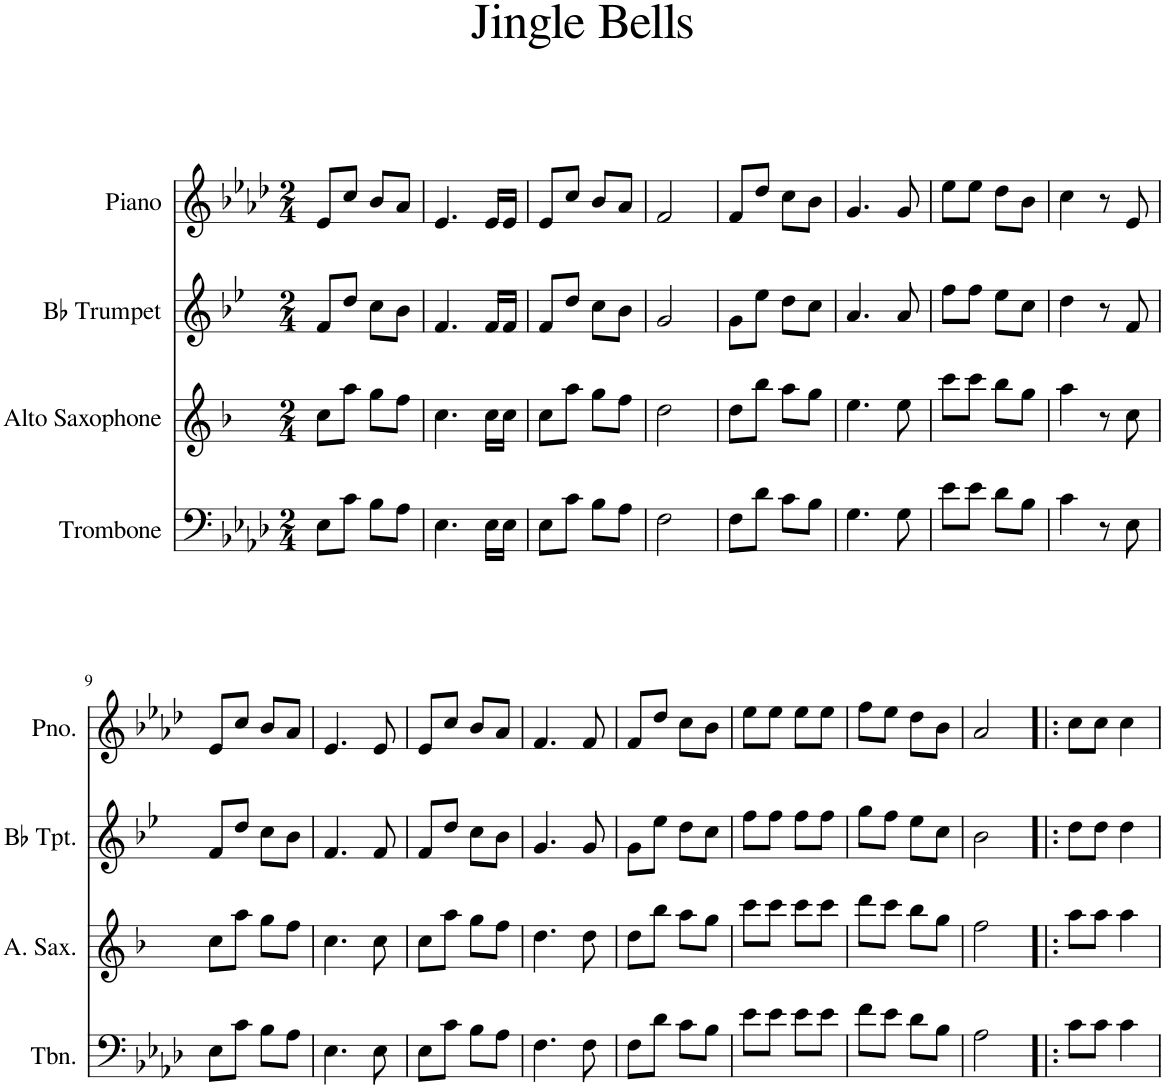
**kern	**kern	**kern	**kern
*part4	*part3	*part2	*part1
*staff4	*staff3	*staff2	*staff1
*I"Trombone	*I"Alto Saxophone	*I"Bb Trumpet	*I"Piano
*I'Tbn.	*I'A. Sax.	*I'Bb Tpt.	*I'Pno.
*clefF4	*clefG2	*clefG2	*clefG2
*	*Trd5c9	*Trd1c2	*
*k[b-e-a-d-]	*k[b-]	*k[b-e-]	*k[b-e-a-d-]
*M2/4	*M2/4	*M2/4	*M2/4
=1	=1	=1	=1
8E-\L	8cc\L	8f/L	8e-/L
8c\J	8aa\J	8dd/J	8cc/J
8B-\L	8gg\L	8cc\L	8b-/L
8A-\J	8ff\J	8b-\J	8a-/J
=2	=2	=2	=2
4.E-\	4.cc\	4.f/	4.e-/
16E-\LL	16cc\LL	16f/LL	16e-/LL
16E-\JJ	16cc\JJ	16f/JJ	16e-/JJ
=3	=3	=3	=3
8E-\L	8cc\L	8f/L	8e-/L
8c\J	8aa\J	8dd/J	8cc/J
8B-\L	8gg\L	8cc\L	8b-/L
8A-\J	8ff\J	8b-\J	8a-/J
=4	=4	=4	=4
2F\	2dd\	2g/	2f/
=5	=5	=5	=5
8F\L	8dd\L	8g\L	8f/L
8d-\J	8bb-\J	8ee-\J	8dd-/J
8c\L	8aa\L	8dd\L	8cc\L
8B-\J	8gg\J	8cc\J	8b-\J
=6	=6	=6	=6
4.G\	4.ee\	4.a/	4.g/
8G\	8ee\	8a/	8g/
=7	=7	=7	=7
8e-\L	8ccc\L	8ff\L	8ee-\L
8e-\J	8ccc\J	8ff\J	8ee-\J
8d-\L	8bb-\L	8ee-\L	8dd-\L
8B-\J	8gg\J	8cc\J	8b-\J
=8	=8	=8	=8
4c\	4aa\	4dd\	4cc\
8r	8r	8r	8r
8E-\	8cc\	8f/	8e-/
!!LO:LB:g=z
=9	=9	=9	=9
8E-\L	8cc\L	8f/L	8e-/L
8c\J	8aa\J	8dd/J	8cc/J
8B-\L	8gg\L	8cc\L	8b-/L
8A-\J	8ff\J	8b-\J	8a-/J
=10	=10	=10	=10
4.E-\	4.cc\	4.f/	4.e-/
8E-\	8cc\	8f/	8e-/
=11	=11	=11	=11
8E-\L	8cc\L	8f/L	8e-/L
8c\J	8aa\J	8dd/J	8cc/J
8B-\L	8gg\L	8cc\L	8b-/L
8A-\J	8ff\J	8b-\J	8a-/J
=12	=12	=12	=12
4.F\	4.dd\	4.g/	4.f/
8F\	8dd\	8g/	8f/
=13	=13	=13	=13
8F\L	8dd\L	8g\L	8f/L
8d-\J	8bb-\J	8ee-\J	8dd-/J
8c\L	8aa\L	8dd\L	8cc\L
8B-\J	8gg\J	8cc\J	8b-\J
=14	=14	=14	=14
8e-\L	8ccc\L	8ff\L	8ee-\L
8e-\J	8ccc\J	8ff\J	8ee-\J
8e-\L	8ccc\L	8ff\L	8ee-\L
8e-\J	8ccc\J	8ff\J	8ee-\J
=15	=15	=15	=15
8f\L	8ddd\L	8gg\L	8ff\L
8e-\J	8ccc\J	8ff\J	8ee-\J
8d-\L	8bb-\L	8ee-\L	8dd-\L
8B-\J	8gg\J	8cc\J	8b-\J
=16	=16	=16	=16
2A-\	2ff\	2b-\	2a-/
=17!|:	=17!|:	=17!|:	=17!|:
8c\L	8aa\L	8dd\L	8cc\L
8c\J	8aa\J	8dd\J	8cc\J
4c\	4aa\	4dd\	4cc\
=	=	=	=
*-	*-	*-	*-
